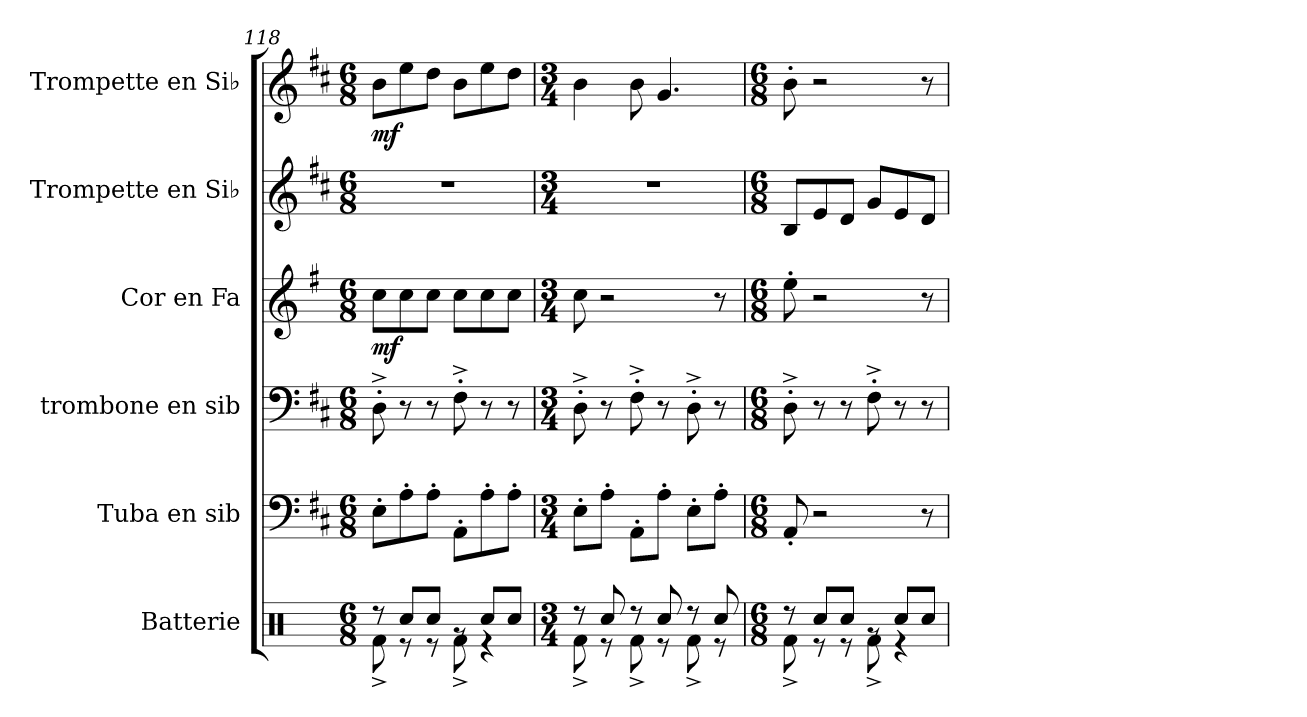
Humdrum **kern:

**kern	**kern	**kern	**kern	**dynam	**kern	**kern	**dynam
*part6	*part5	*part4	*part3	*part3	*part2	*part1	*part1
*staff6	*staff5	*staff4	*staff3	*staff3	*staff2	*staff1	*staff1
*I"Batterie	*I"Tuba en sib	*I"trombone en sib	*I"Cor en Fa	*	*I"Trompette en Si♭	*I"Trompette en Si♭	*
*I'Batt.	*I'Tub. sib	*I'Trb. sib	*I'Cor Fa	*	*I'Tromp. Si♭	*I'Tromp. Si♭	*
*clefX	*clefF4	*clefF4	*clefG2	*	*clefG2	*clefG2	*
*	*ITrd1c2	*ITrd1c2	*ITrd4c7	*	*ITrd1c2	*ITrd1c2	*
*k[]	*k[]	*k[]	*k[]	*	*k[]	*k[]	*
*M6/8	*M6/8	*M6/8	*M6/8	*	*M6/8	*M6/8	*
=118	=118	=118	=118	=118	=118	=118	=118
*^	*	*	*	*	*	*	*
!	!	!	!	!	!LO:DY:b	!	!	!LO:DY:b
8r	8Rf^\	8D'\L	8C'^\	8f\L	mf	2.r	8a\L	mf
8Rcc/L	8r	8G'\	8r	8f\	.	.	8dd\	.
8Rcc/J	8r	8G'\J	8r	8f\J	.	.	8cc\J	.
8rg	8Rf^\	8GG'\L	8E'^\	8f\L	.	.	8a\L	.
8Rcc/L	4r	8G'\	8r	8f\	.	.	8dd\	.
8Rcc/J	.	8G'\J	8r	8f\J	.	.	8cc\J	.
=119	=119	=119	=119	=119	=119	=119	=119	=119
*M3/4	*	*M3/4	*M3/4	*M3/4	*	*M3/4	*M3/4	*
8r	8Rf^\	8D'\L	8C'^\	8f\	.	2.r	4a\	.
8Rcc/	8r	8G'\J	8r	2r	.	.	.	.
8r	8Rf^\	8GG'\L	8E'^\	.	.	.	8a\	.
8Rcc/	8r	8G'\J	8r	.	.	.	4.f/	.
8r	8Rf^\	8D'\L	8C'^\	.	.	.	.	.
8Rcc/	8r	8G'\J	8r	8r	.	.	.	.
=120	=120	=120	=120	=120	=120	=120	=120	=120
*M6/8	*	*M6/8	*M6/8	*M6/8	*	*M6/8	*M6/8	*
8r	8Rf^\	8GG'/	8C'^\	8a'\	.	8A/L	8a'\	.
8Rcc/L	8r	2r	8r	2r	.	8d/	2r	.
8Rcc/J	8r	.	8r	.	.	8c/J	.	.
8rg	8Rf^\	.	8E'^\	.	.	8f/L	.	.
8Rcc/L	4r	.	8r	.	.	8d/	.	.
8Rcc/J	.	8r	8r	8r	.	8c/J	8r	.
*v	*v	*	*	*	*	*	*	*
=	=	=	=	=	=	=	=
*-	*-	*-	*-	*-	*-	*-	*-
